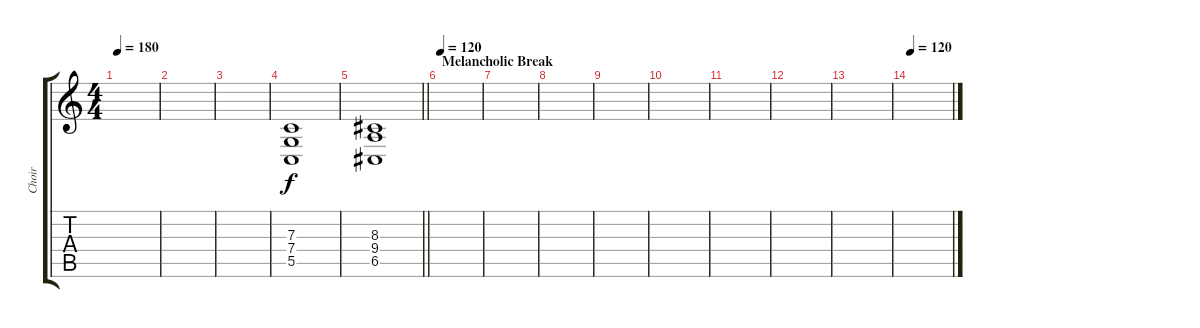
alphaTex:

\track ("Choir" "Choir") {instrument choiraahs}
\staff {score tabs}
\tuning (D4 A3 F3 C3 G2 D2) {hide}
\ts (4 4)
\tempo 180
\clef g2
\ks c
|
|
|
(7.3 7.4 5.5).1 |
\barLineRight lightlight
(8.3 9.4 6.5).1 |
\section ("" "Melancholic Break")
\tempo 120
|
|
|
|
|
|
|
|
\tempo 120
